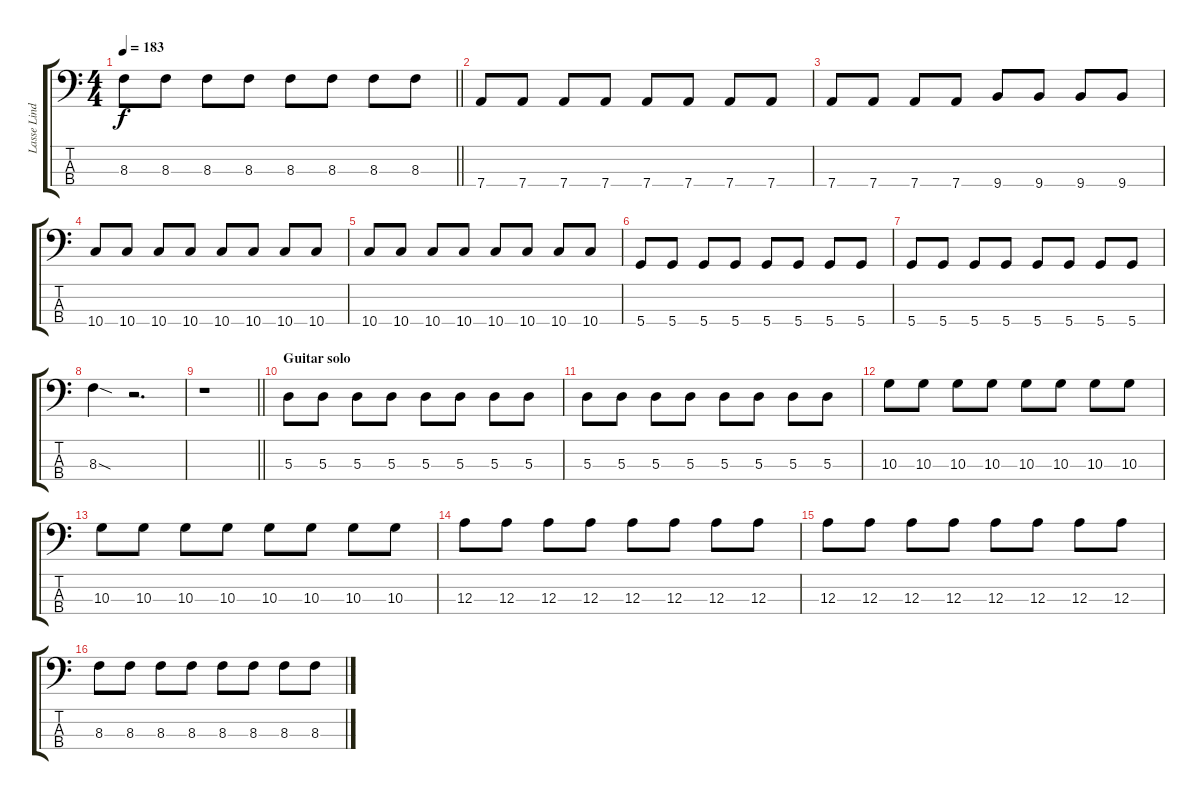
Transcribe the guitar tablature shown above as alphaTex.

\track ("Lasse Lindfors - Bass" "Lasse Lind") {instrument electricbasspick}
\staff {score tabs}
\tuning (G2 D2 A1 D1) {hide}
\ts (4 4)
\tempo 183
\clef f4
\barLineRight lightlight
\ks c
8.3.8{dy f} 8.3.8 8.3.8 8.3.8 8.3.8 8.3.8 8.3.8 8.3.8 |
7.4.8 7.4.8 7.4.8 7.4.8 7.4.8 7.4.8 7.4.8 7.4.8 |
7.4.8 7.4.8 7.4.8 7.4.8 9.4.8 9.4.8 9.4.8 9.4.8 |
10.4.8 10.4.8 10.4.8 10.4.8 10.4.8 10.4.8 10.4.8 10.4.8 |
10.4.8 10.4.8 10.4.8 10.4.8 10.4.8 10.4.8 10.4.8 10.4.8 |
5.4.8 5.4.8 5.4.8 5.4.8 5.4.8 5.4.8 5.4.8 5.4.8 |
5.4.8 5.4.8 5.4.8 5.4.8 5.4.8 5.4.8 5.4.8 5.4.8 |
8.3{sod}.4 r.2{d} |
\barLineRight lightlight
r.1 |
\section ("" "Guitar solo")
5.3.8 5.3.8 5.3.8 5.3.8 5.3.8 5.3.8 5.3.8 5.3.8 |
5.3.8 5.3.8 5.3.8 5.3.8 5.3.8 5.3.8 5.3.8 5.3.8 |
10.3.8 10.3.8 10.3.8 10.3.8 10.3.8 10.3.8 10.3.8 10.3.8 |
10.3.8 10.3.8 10.3.8 10.3.8 10.3.8 10.3.8 10.3.8 10.3.8 |
12.3.8 12.3.8 12.3.8 12.3.8 12.3.8 12.3.8 12.3.8 12.3.8 |
12.3.8 12.3.8 12.3.8 12.3.8 12.3.8 12.3.8 12.3.8 12.3.8 |
8.3.8 8.3.8 8.3.8 8.3.8 8.3.8 8.3.8 8.3.8 8.3.8
